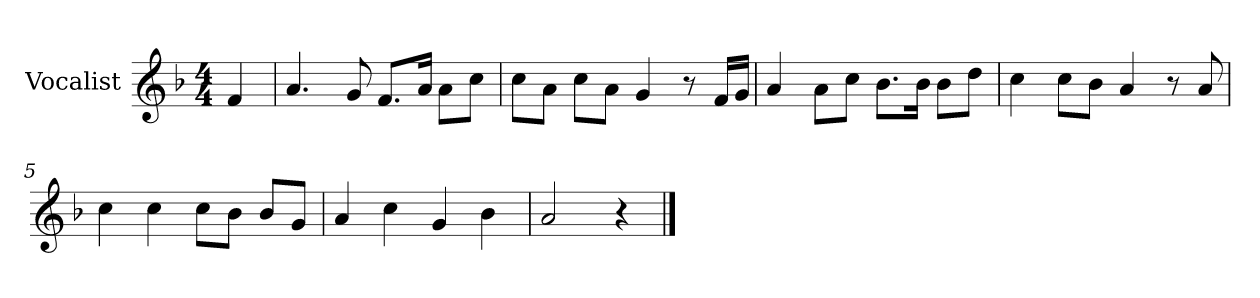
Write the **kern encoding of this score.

**kern
*part1
*staff1
*I"Vocalist
*k[b-]
*F:
*M4/4
=
4f
=1
4.a
8g
8.fL
16aJk
8aL
8ccJ
=2
8ccL
8aJ
8ccL
8aJ
4g
8r
16fLL
16gJJ
=3
4a
8aL
8ccJ
8.b-L
16b-Jk
8b-L
8ddJ
=4
4cc
8ccL
8b-J
4a
8r
8a
=5
4cc
4cc
8ccL
8b-J
8b-L
8gJ
=6
4a
4cc
4g
4b-
=7
2a
4r
==
*-
